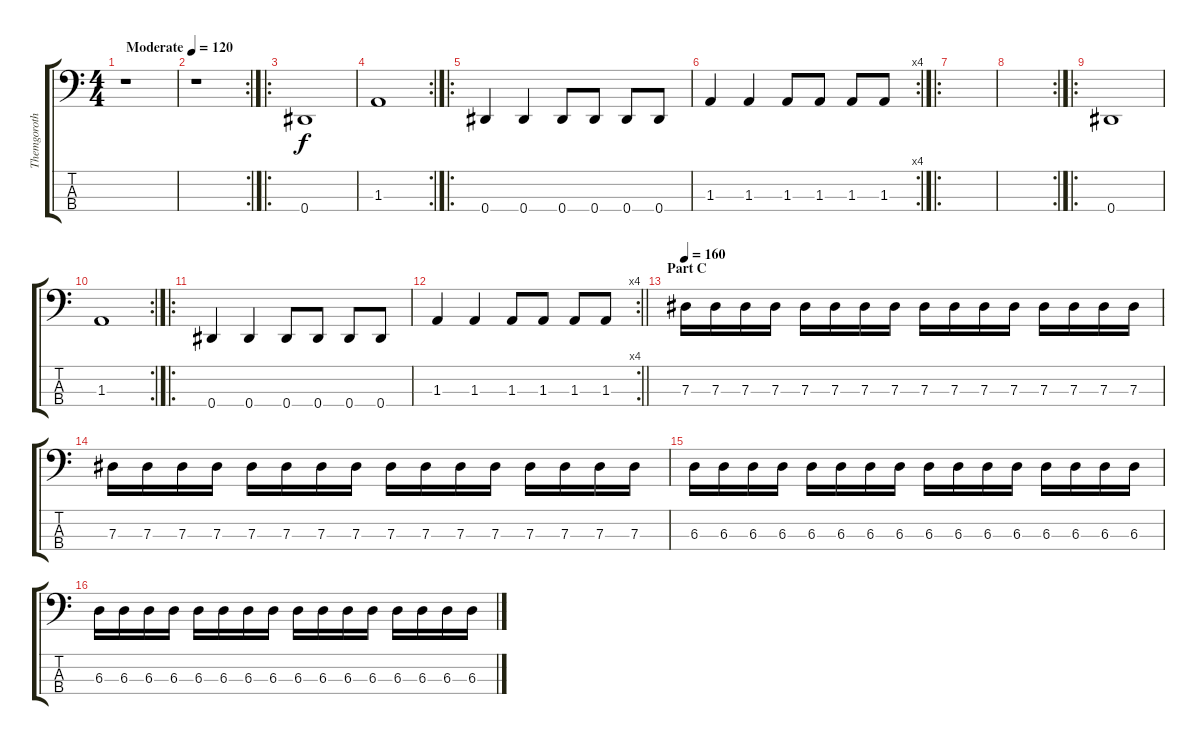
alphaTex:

\track ("Themgoroth" "Themgoroth") {instrument electricbassfinger}
\staff {score tabs}
\tuning (Gb2 Db2 Ab1 Eb1) {hide}
\ts (4 4)
\tempo (120 "Moderate")
\clef f4
\ks c
r.1{dy f instrument electricbassfinger} |
\rc 2
r.1 |
\ro
0.4.1 |
\rc 2
1.3.1 |
\ro
0.4.4 0.4.4 0.4.8 0.4.8 0.4.8 0.4.8 |
\rc 4
1.3.4 1.3.4 1.3.8 1.3.8 1.3.8 1.3.8 |
\ro
|
\rc 2
|
\ro
0.4.1 |
\rc 2
1.3.1 |
\ro
0.4.4 0.4.4 0.4.8 0.4.8 0.4.8 0.4.8 |
\rc 4
\barLineRight lightlight
1.3.4 1.3.4 1.3.8 1.3.8 1.3.8 1.3.8 |
\section ("" "Part C")
\tempo 160
7.3.16 7.3.16 7.3.16 7.3.16 7.3.16 7.3.16 7.3.16 7.3.16 7.3.16 7.3.16 7.3.16 7.3.16 7.3.16 7.3.16 7.3.16 7.3.16 |
7.3.16 7.3.16 7.3.16 7.3.16 7.3.16 7.3.16 7.3.16 7.3.16 7.3.16 7.3.16 7.3.16 7.3.16 7.3.16 7.3.16 7.3.16 7.3.16 |
6.3.16 6.3.16 6.3.16 6.3.16 6.3.16 6.3.16 6.3.16 6.3.16 6.3.16 6.3.16 6.3.16 6.3.16 6.3.16 6.3.16 6.3.16 6.3.16 |
6.3.16 6.3.16 6.3.16 6.3.16 6.3.16 6.3.16 6.3.16 6.3.16 6.3.16 6.3.16 6.3.16 6.3.16 6.3.16 6.3.16 6.3.16 6.3.16
